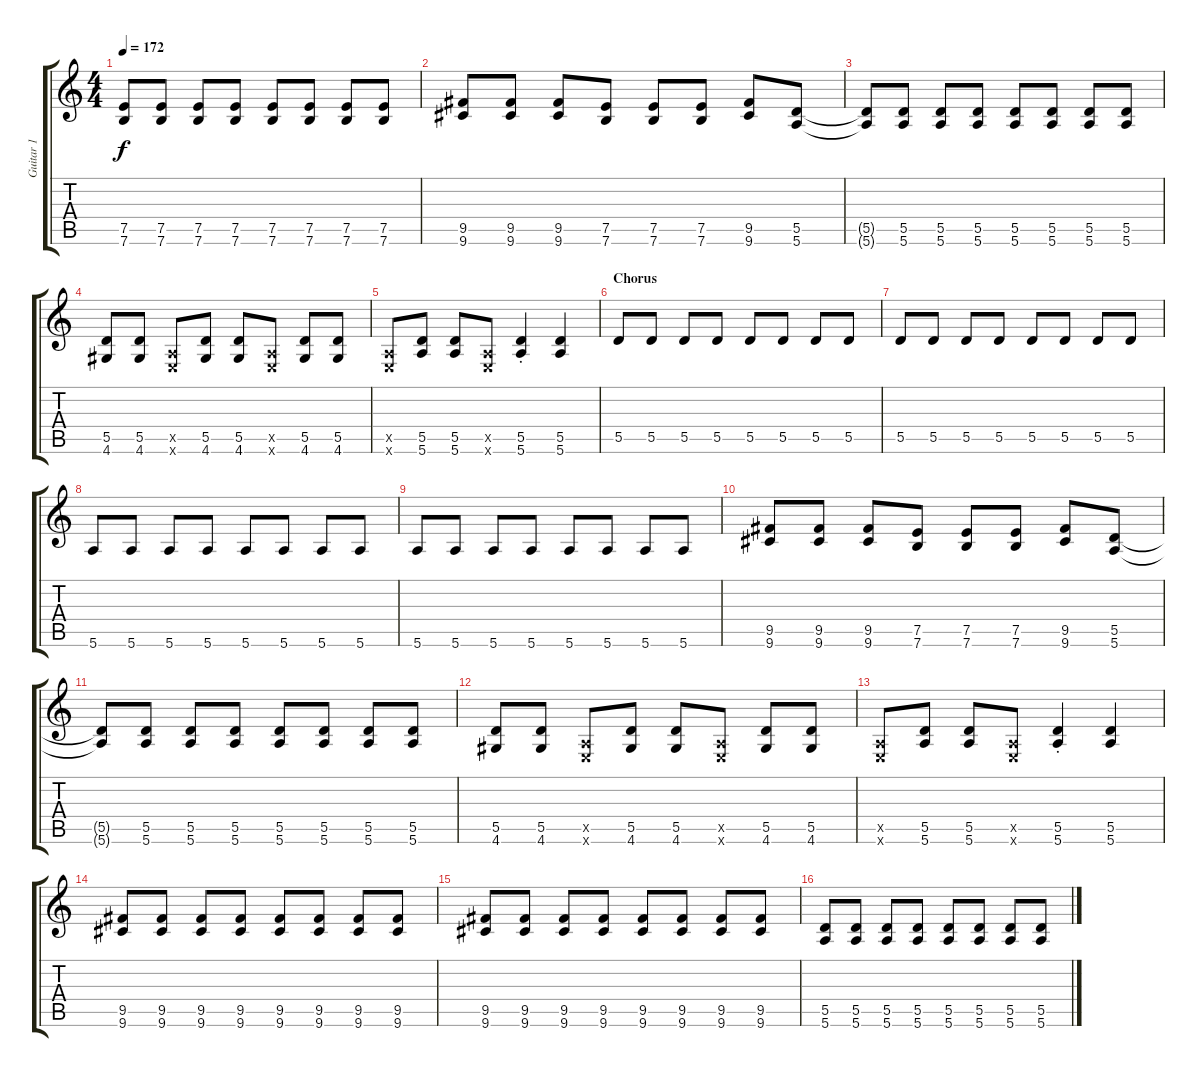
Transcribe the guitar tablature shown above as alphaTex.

\track ("Guitar 1" "Guitar 1") {instrument electricguitarclean}
\staff {score tabs}
\tuning (E4 B3 G3 D3 A2 E2) {hide}
\ts (4 4)
\tempo 172
\clef g2
\ks c
(7.5 7.6).8{dy f} (7.5 7.6).8 (7.5 7.6).8 (7.5 7.6).8 (7.5 7.6).8 (7.5 7.6).8 (7.5 7.6).8 (7.5 7.6).8 |
(9.5 9.6).8 (9.5 9.6).8 (9.5 9.6).8 (7.5 7.6).8 (7.5 7.6).8 (7.5 7.6).8 (9.5 9.6).8 (5.5 5.6).8 |
(5.5{t} 5.6{t}).8 (5.5 5.6).8 (5.5 5.6).8 (5.5 5.6).8 (5.5 5.6).8 (5.5 5.6).8 (5.5 5.6).8 (5.5 5.6).8 |
(5.5 4.6).8 (5.5 4.6).8 (0.5{x} 0.6{x}).8 (5.5 4.6).8 (5.5 4.6).8 (0.5{x} 0.6{x}).8 (5.5 4.6).8 (5.5 4.6).8 |
(0.5{x} 0.6{x}).8 (5.5 5.6).8 (5.5 5.6).8 (0.5{x} 0.6{x}).8 (5.5{st} 5.6{st}).4 (5.5 5.6).4 |
\section ("" "Chorus")
5.5.8 5.5.8 5.5.8 5.5.8 5.5.8 5.5.8 5.5.8 5.5.8 |
5.5.8 5.5.8 5.5.8 5.5.8 5.5.8 5.5.8 5.5.8 5.5.8 |
5.6.8 5.6.8 5.6.8 5.6.8 5.6.8 5.6.8 5.6.8 5.6.8 |
5.6.8 5.6.8 5.6.8 5.6.8 5.6.8 5.6.8 5.6.8 5.6.8 |
(9.5 9.6).8 (9.5 9.6).8 (9.5 9.6).8 (7.5 7.6).8 (7.5 7.6).8 (7.5 7.6).8 (9.5 9.6).8 (5.5 5.6).8 |
(5.5{t} 5.6{t}).8 (5.5 5.6).8 (5.5 5.6).8 (5.5 5.6).8 (5.5 5.6).8 (5.5 5.6).8 (5.5 5.6).8 (5.5 5.6).8 |
(5.5 4.6).8 (5.5 4.6).8 (0.5{x} 0.6{x}).8 (5.5 4.6).8 (5.5 4.6).8 (0.5{x} 0.6{x}).8 (5.5 4.6).8 (5.5 4.6).8 |
(0.5{x} 0.6{x}).8 (5.5 5.6).8 (5.5 5.6).8 (0.5{x} 0.6{x}).8 (5.5{st} 5.6{st}).4 (5.5 5.6).4 |
(9.5 9.6).8 (9.5 9.6).8 (9.5 9.6).8 (9.5 9.6).8 (9.5 9.6).8 (9.5 9.6).8 (9.5 9.6).8 (9.5 9.6).8 |
(9.5 9.6).8 (9.5 9.6).8 (9.5 9.6).8 (9.5 9.6).8 (9.5 9.6).8 (9.5 9.6).8 (9.5 9.6).8 (9.5 9.6).8 |
(5.5 5.6).8 (5.5 5.6).8 (5.5 5.6).8 (5.5 5.6).8 (5.5 5.6).8 (5.5 5.6).8 (5.5 5.6).8 (5.5 5.6).8
